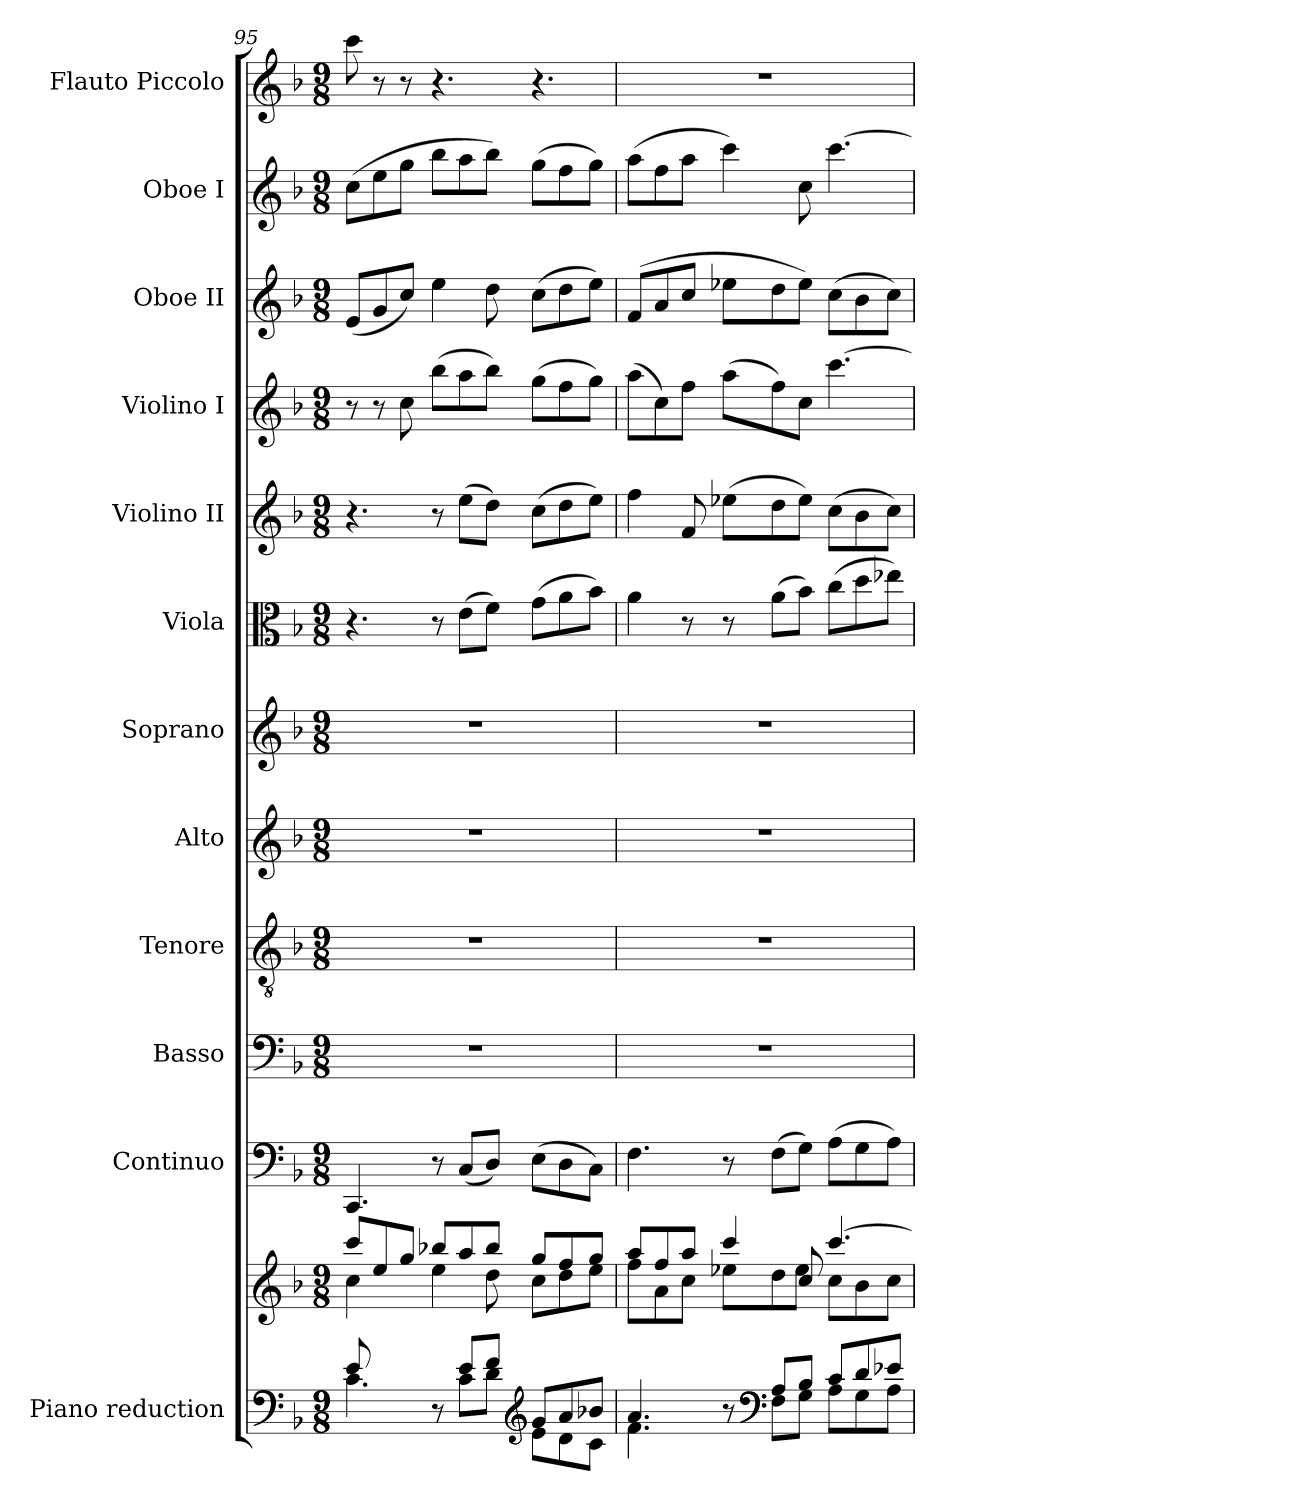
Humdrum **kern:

**kern	**kern	**kern	**kern	**kern	**kern	**kern	**kern	**kern	**kern	**kern	**kern	**kern
*part12	*part12	*part11	*part10	*part9	*part8	*part7	*part6	*part5	*part4	*part3	*part2	*part1
*staff13	*staff12	*staff11	*staff10	*staff9	*staff8	*staff7	*staff6	*staff5	*staff4	*staff3	*staff2	*staff1
*I"Piano reduction	*	*I"Continuo	*I"Basso	*I"Tenore	*I"Alto	*I"Soprano	*I"Viola	*I"Violino II	*I"Violino I	*I"Oboe II	*I"Oboe I	*I"Flauto Piccolo
*I'Pno	*	*	*	*	*	*	*	*	*	*I'Ob	*I'Ob	*I'Picc
!!LO:PB:g=z
*clefF4	*clefG2	*clefF4	*clefF4	*clefGv2	*clefG2	*clefG2	*clefC3	*clefG2	*clefG2	*clefG2	*clefG2	*clefG2
*	*	*	*	*	*	*	*	*	*	*	*	*ITrd-7c-12
*k[b-]	*k[b-]	*k[b-]	*k[b-]	*k[b-]	*k[b-]	*k[b-]	*k[b-]	*k[b-]	*k[b-]	*k[b-]	*k[b-]	*k[b-]
*M9/8	*M9/8	*M9/8	*M9/8	*M9/8	*M9/8	*M9/8	*M9/8	*M9/8	*M9/8	*M9/8	*M9/8	*M9/8
=95	=95	=95	=95	=95	=95	=95	=95	=95	=95	=95	=95	=95
*^	*^	*	*	*	*	*	*	*	*	*	*	*
*	*^	*	*^	*	*	*	*	*	*	*	*	*	*	*
8e/L	4ryy	4.c\	8ccc/L	8ryy	4cc\	4.CC/	8%9r	8%9r	8%9r	8%9r	4.r	4.r	8r	(<8e/L	(>8cc\L	8cccc\
1ryy	.	.	8ee/	8g\	.	.	.	.	.	.	.	.	8r	8g/	8ee\	8r
.	8ryy	.	8gg/J	8cc\J	2..ryy	.	.	.	.	.	.	.	8cc\	8cc/J)	8gg\J	8r
.	8r	8ryy	8bb-X/L	4ee\	.	8r	.	.	.	.	8r	8r	(>8bb-\L	4ee\	8bb-\L	4.r
.	8e/L	8c\L	8aa/	.	.	(<8C/L	.	.	.	.	(>8e\L	(>8ee\L	8aa\	.	8aa\	.
.	8f/J	8d\J	8bb-/J	8dd\	.	8D/J)	.	.	.	.	8f\J)	8dd\J)	8bb-\J)	8dd\	8bb-\J)	.
*clefG2	*	*	*	*	*	*	*	*	*	*	*	*	*	*	*	*
.	8g/L	8e\L	8gg/L	8cc\L	.	(>8E\L	.	.	.	.	(>8g\L	(>8cc\L	(>8gg\L	(>8cc\L	(>8gg\L	4.r
.	8a/	8d\	8ff/	8dd\	.	8D\	.	.	.	.	8a\	8dd\	8ff\	8dd\	8ff\	.
.	8b-X/J	8c\J	8gg/J	8ee\J	.	8C\J)	.	.	.	.	8b-\J)	8ee\J)	8gg\J)	8ee\J)	8gg\J)	.
*	*v	*v	*	*	*	*	*	*	*	*	*	*	*	*	*	*
*	*	*	*v	*v	*	*	*	*	*	*	*	*	*	*	*
=96	=96	=96	=96	=96	=96	=96	=96	=96	=96	=96	=96	=96	=96	=96
4.a/	4.f\	8aa/L	8ff\L	4.F\	8%9r	8%9r	8%9r	8%9r	4a\	4ff\	(>8aa\L	(>8f/L	(>8aa\L	8%9r
.	.	8ff/	8a\	.	.	.	.	.	.	.	8cc\)	8a/	8ff\	.
.	.	8aa/J	8cc\J	.	.	.	.	.	8r	8f/	8ff\J	8cc/J	8aa\J	.
8r	8ryy	4ccc/	8ee-X\L	8r	.	.	.	.	8r	(>8ee-X\L	(>8aa\L	8ee-X\L	4ccc\)	.
*clefF4	*	*	*	*	*	*	*	*	*	*	*	*	*	*
8A/L	8F\L	.	8dd\	(>8F\L	.	.	.	.	(>8a\L	8dd\	8ff\)	8dd\	.	.
8B-/J	8G\J	8cc/	8ee-\J	8G\J)	.	.	.	.	8b-\J)	8ee-\J)	8cc\J	8ee-\J)	8cc\	.
8c/L	8A\L	[4.ccc/	8cc\L	(>8A\L	.	.	.	.	(>8cc\L	(>8cc\L	[4.ccc\	(>8cc\L	[4.ccc\	.
8d/	8G\	.	8b-\	8G\	.	.	.	.	8dd\	8b-\	.	8b-\	.	.
8e-X/J	8A\J	.	8cc\J	8A\J)	.	.	.	.	8ee-X\J)	8cc\J)	.	8cc\J)	.	.
*v	*v	*	*	*	*	*	*	*	*	*	*	*	*	*
*	*v	*v	*	*	*	*	*	*	*	*	*	*	*
=	=	=	=	=	=	=	=	=	=	=	=	=
*-	*-	*-	*-	*-	*-	*-	*-	*-	*-	*-	*-	*-
